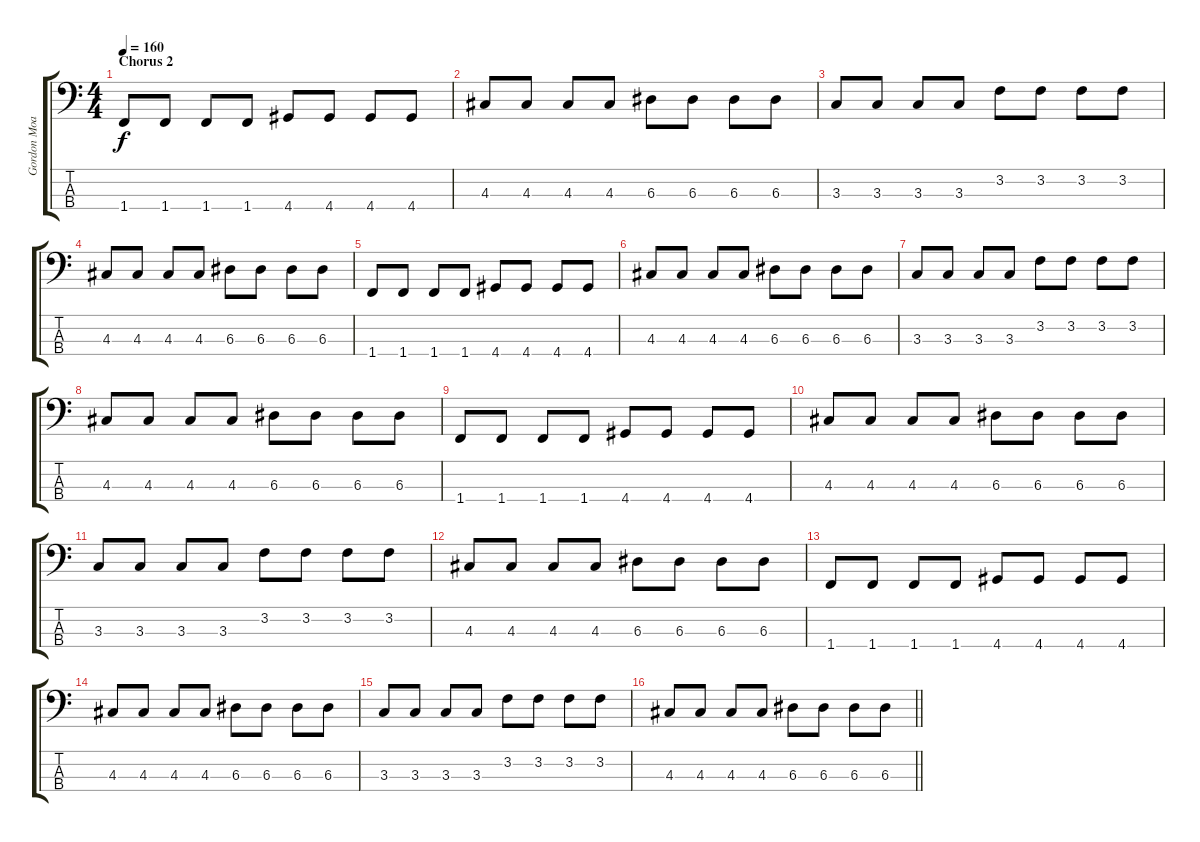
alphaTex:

\track ("Gordon Moakes" "Gordon Moa") {instrument electricbassfinger}
\staff {score tabs}
\tuning (G2 D2 A1 E1) {hide}
\ts (4 4)
\section ("" "Chorus 2")
\tempo 160
\clef f4
\ks c
1.4.8{dy f} 1.4.8 1.4.8 1.4.8 4.4.8 4.4.8 4.4.8 4.4.8 |
4.3.8 4.3.8 4.3.8 4.3.8 6.3.8 6.3.8 6.3.8 6.3.8 |
3.3.8 3.3.8 3.3.8 3.3.8 3.2.8 3.2.8 3.2.8 3.2.8 |
4.3.8 4.3.8 4.3.8 4.3.8 6.3.8 6.3.8 6.3.8 6.3.8 |
1.4.8 1.4.8 1.4.8 1.4.8 4.4.8 4.4.8 4.4.8 4.4.8 |
4.3.8 4.3.8 4.3.8 4.3.8 6.3.8 6.3.8 6.3.8 6.3.8 |
3.3.8 3.3.8 3.3.8 3.3.8 3.2.8 3.2.8 3.2.8 3.2.8 |
4.3.8 4.3.8 4.3.8 4.3.8 6.3.8 6.3.8 6.3.8 6.3.8 |
1.4.8 1.4.8 1.4.8 1.4.8 4.4.8 4.4.8 4.4.8 4.4.8 |
4.3.8 4.3.8 4.3.8 4.3.8 6.3.8 6.3.8 6.3.8 6.3.8 |
3.3.8 3.3.8 3.3.8 3.3.8 3.2.8 3.2.8 3.2.8 3.2.8 |
4.3.8 4.3.8 4.3.8 4.3.8 6.3.8 6.3.8 6.3.8 6.3.8 |
1.4.8 1.4.8 1.4.8 1.4.8 4.4.8 4.4.8 4.4.8 4.4.8 |
4.3.8 4.3.8 4.3.8 4.3.8 6.3.8 6.3.8 6.3.8 6.3.8 |
3.3.8 3.3.8 3.3.8 3.3.8 3.2.8 3.2.8 3.2.8 3.2.8 |
\barLineRight lightlight
4.3.8 4.3.8 4.3.8 4.3.8 6.3.8 6.3.8 6.3.8 6.3.8
